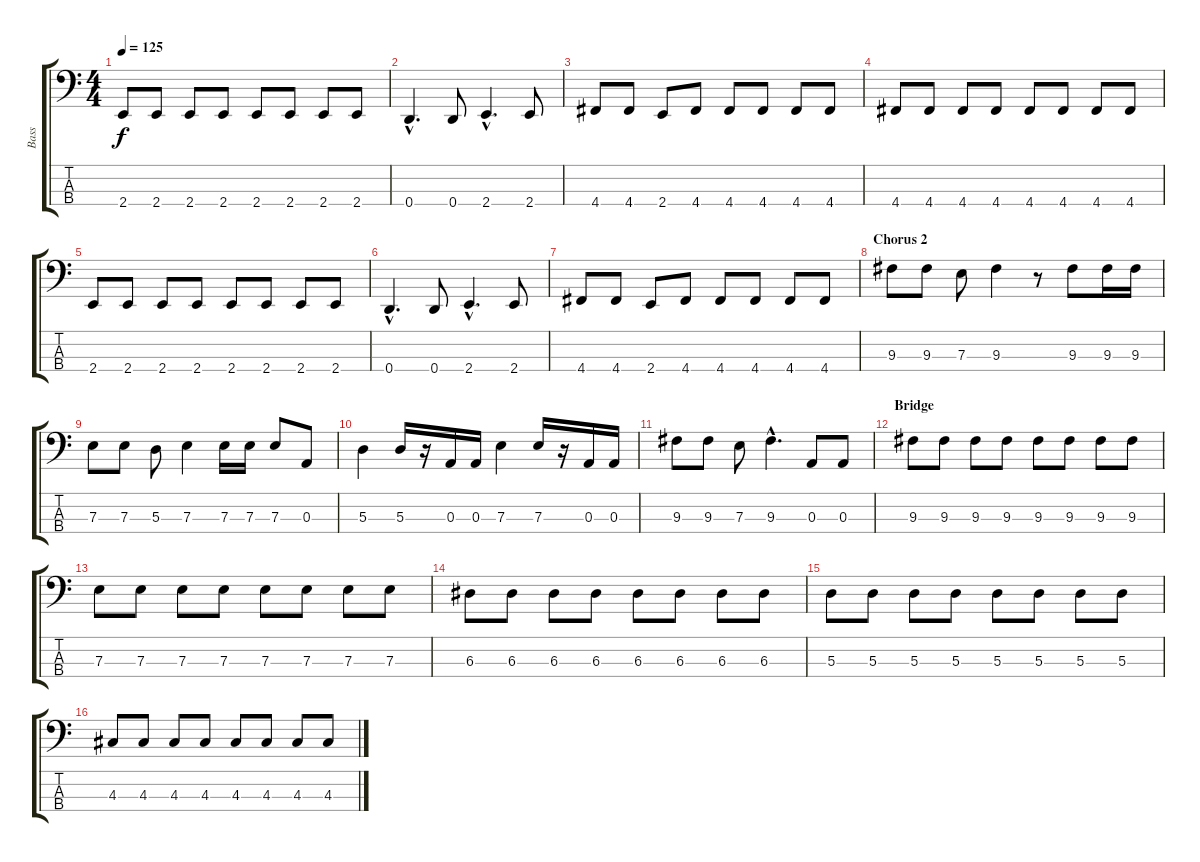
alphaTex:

\track ("Bass" "Bass") {instrument electricbasspick}
\staff {score tabs}
\tuning (G2 D2 A1 D1) {hide}
\ts (4 4)
\tempo 125
\clef f4
\ks c
2.4.8{dy f} 2.4.8 2.4.8 2.4.8 2.4.8 2.4.8 2.4.8 2.4.8 |
0.4{hac}.4{d} 0.4.8 2.4{hac}.4{d} 2.4.8 |
4.4.8 4.4.8 2.4.8 4.4.8 4.4.8 4.4.8 4.4.8 4.4.8 |
4.4.8 4.4.8 4.4.8 4.4.8 4.4.8 4.4.8 4.4.8 4.4.8 |
2.4.8 2.4.8 2.4.8 2.4.8 2.4.8 2.4.8 2.4.8 2.4.8 |
0.4{hac}.4{d} 0.4.8 2.4{hac}.4{d} 2.4.8 |
4.4.8 4.4.8 2.4.8 4.4.8 4.4.8 4.4.8 4.4.8 4.4.8 |
\section ("" "Chorus 2")
9.3.8 9.3.8 7.3.8 9.3.4 r.8 9.3.8 9.3.16 9.3.16 |
7.3.8 7.3.8 5.3.8 7.3.4 7.3.16 7.3.16 7.3.8 0.3.8 |
5.3.4 5.3.16 r.16 0.3.16 0.3.16 7.3.4 7.3.16 r.16 0.3.16 0.3.16 |
9.3.8 9.3.8 7.3.8 9.3{hac}.4{d} 0.3.8 0.3.8 |
\section ("" "Bridge")
9.3.8 9.3.8 9.3.8 9.3.8 9.3.8 9.3.8 9.3.8 9.3.8 |
7.3.8 7.3.8 7.3.8 7.3.8 7.3.8 7.3.8 7.3.8 7.3.8 |
6.3.8 6.3.8 6.3.8 6.3.8 6.3.8 6.3.8 6.3.8 6.3.8 |
5.3.8 5.3.8 5.3.8 5.3.8 5.3.8 5.3.8 5.3.8 5.3.8 |
4.3.8 4.3.8 4.3.8 4.3.8 4.3.8 4.3.8 4.3.8 4.3.8
